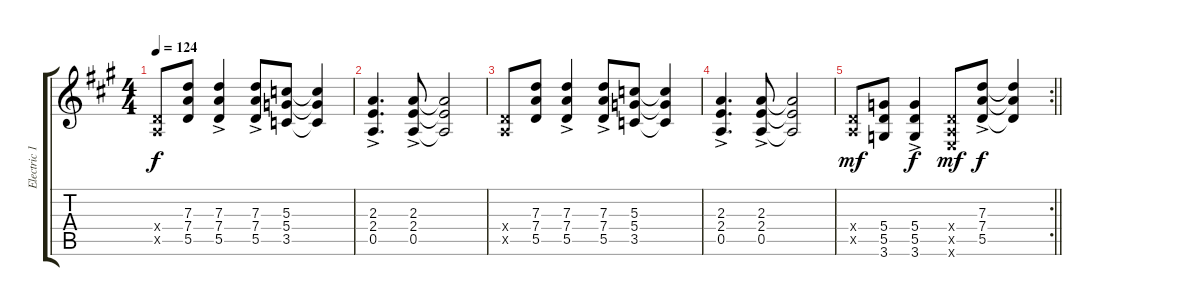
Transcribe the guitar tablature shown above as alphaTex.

\track ("Electric 1" "Electric 1") {instrument distortionguitar}
\staff {score tabs}
\tuning (E4 B3 G3 D3 A2 E2) {hide}
\ts (4 4)
\tempo 124
\clef g2
\ks a
(0.4{x} 0.5{x}).8{dy f} (7.3 7.4 5.5).8 (7.3 7.4 5.5{ac}).4 (7.3{ac} 7.4{ac} 5.5{ac}).8 (5.3 5.4 3.5).8 (5.3{t} 5.4{t} 3.5{t}).4 |
(2.3 2.4 0.5{ac}).4{d} (2.3 2.4 0.5{ac}).8 (2.3{t} 2.4{t} 0.5{t}).2 |
(0.4{x} 0.5{x}).8 (7.3 7.4 5.5).8 (7.3 7.4 5.5{ac}).4 (7.3{ac} 7.4{ac} 5.5{ac}).8 (5.3 5.4 3.5).8 (5.3{t} 5.4{t} 3.5{t}).4 |
(2.3 2.4 0.5{ac}).4{d} (2.3 2.4 0.5{ac}).8 (2.3{t} 2.4{t} 0.5{t}).2 |
\rc 2
\barLineRight lightlight
(0.4{x} 0.5{x}).8{dy mf} (5.4 5.5 3.6).8 (5.4{ac} 5.5{ac} 3.6{ac}).4{dy f} (0.4{x} 0.5{x} 0.6{x}).8{dy mf} (7.3{ac} 7.4{ac} 5.5{ac}).8{dy f} (7.3{t} 7.4{t} 5.5{t}).4
